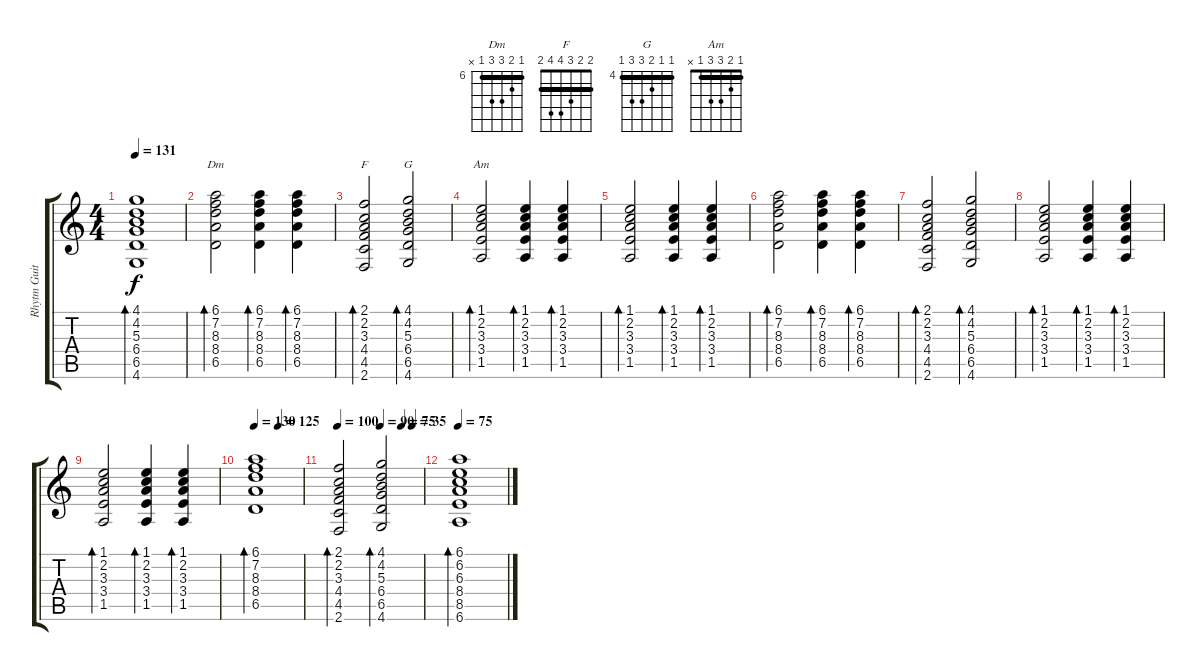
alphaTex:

\track ("Rhytm Guitar" "Rhytm Guit") {instrument acousticguitarsteel}
\staff {score tabs}
\tuning (Eb4 Bb3 Gb3 Db3 Ab2 Eb2) {hide}
\chord ("Dm" 6 7 8 8 6 x) {firstfret 6 barre 6}
\chord ("F" 2 2 3 4 4 2) {barre 2}
\chord ("G" 4 4 5 6 6 4) {firstfret 4 barre 4}
\chord ("Am" 1 2 3 3 1 x) {barre 1}
\ts (4 4)
\tempo 131
\clef g2
\ks c
(4.1{t} 4.2{t} 5.3{t} 6.4{t} 6.5{t} 4.6{t}).1{bd 60 dy f} |
(6.1 7.2 8.3 8.4 6.5).2{bd 60 ch "Dm"} (6.1 7.2 8.3 8.4 6.5).4{bd 60} (6.1 7.2 8.3 8.4 6.5).4{bd 60} |
(2.1 2.2 3.3 4.4 4.5 2.6).2{bd 60 ch "F"} (4.1 4.2 5.3 6.4 6.5 4.6).2{bd 60 ch "G"} |
(1.1 2.2 3.3 3.4 1.5).2{bd 60 ch "Am"} (1.1 2.2 3.3 3.4 1.5).4{bd 60} (1.1 2.2 3.3 3.4 1.5).4{bd 60} |
(1.1 2.2 3.3 3.4 1.5).2{bd 60} (1.1 2.2 3.3 3.4 1.5).4{bd 60} (1.1 2.2 3.3 3.4 1.5).4{bd 60} |
(6.1 7.2 8.3 8.4 6.5).2{bd 60} (6.1 7.2 8.3 8.4 6.5).4{bd 60} (6.1 7.2 8.3 8.4 6.5).4{bd 60} |
(2.1 2.2 3.3 4.4 4.5 2.6).2{bd 60} (4.1 4.2 5.3 6.4 6.5 4.6).2{bd 60} |
(1.1 2.2 3.3 3.4 1.5).2{bd 60} (1.1 2.2 3.3 3.4 1.5).4{bd 60} (1.1 2.2 3.3 3.4 1.5).4{bd 60} |
(1.1 2.2 3.3 3.4 1.5).2{bd 60} (1.1 2.2 3.3 3.4 1.5).4{bd 60} (1.1 2.2 3.3 3.4 1.5).4{bd 60} |
\tempo 130
\tempo (125 0.5)
(6.1 7.2 8.3 8.4 6.5).1{bd 60} |
\tempo 100
\tempo (90 0.5)
\tempo (75 0.75)
\tempo (35 0.875)
(2.1 2.2 3.3 4.4 4.5 2.6).2{bd 60} (4.1 4.2 5.3 6.4 6.5 4.6).2{bd 60} |
\tempo 75
(6.1 6.2 6.3 8.4 8.5 6.6).1{bd 240}
